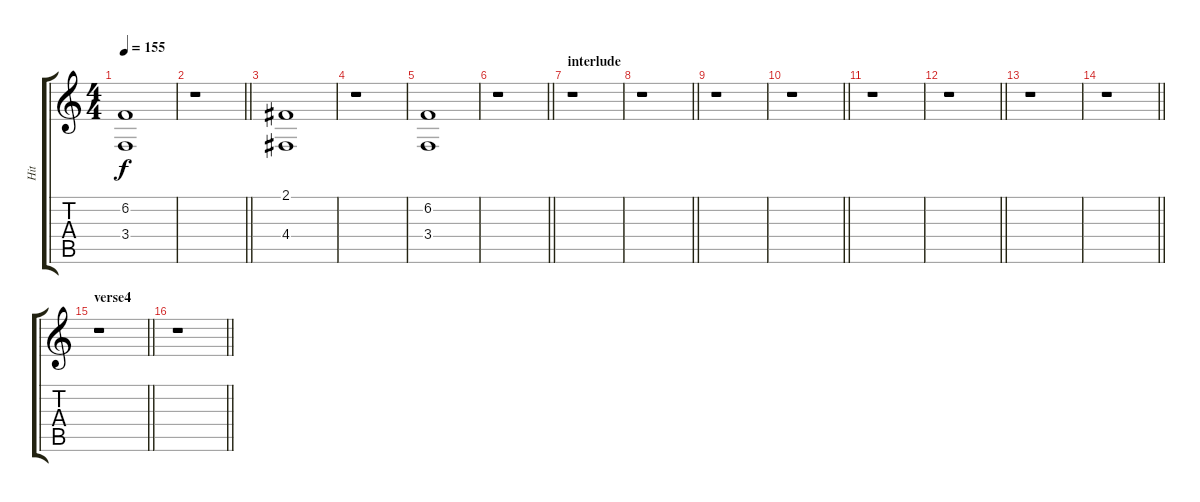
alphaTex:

\track ("Hit" "Hit") {instrument orchestrahit}
\staff {score tabs}
\tuning (E4 B3 G3 D3 A2 E2) {hide}
\ts (4 4)
\tempo 155
\clef g2
\ks c
(6.2 3.4).1{dy f} |
\barLineRight lightlight
r.1 |
(2.1 4.4).1 |
r.1 |
(6.2 3.4).1 |
\barLineRight lightlight
r.1 |
\section ("" "interlude")
r.1 |
\barLineRight lightlight
r.1 |
r.1 |
\barLineRight lightlight
r.1 |
r.1 |
\barLineRight lightlight
r.1 |
r.1 |
\barLineRight lightlight
r.1 |
\section ("" "verse4")
\barLineRight lightlight
r.1 |
\barLineRight lightlight
r.1
